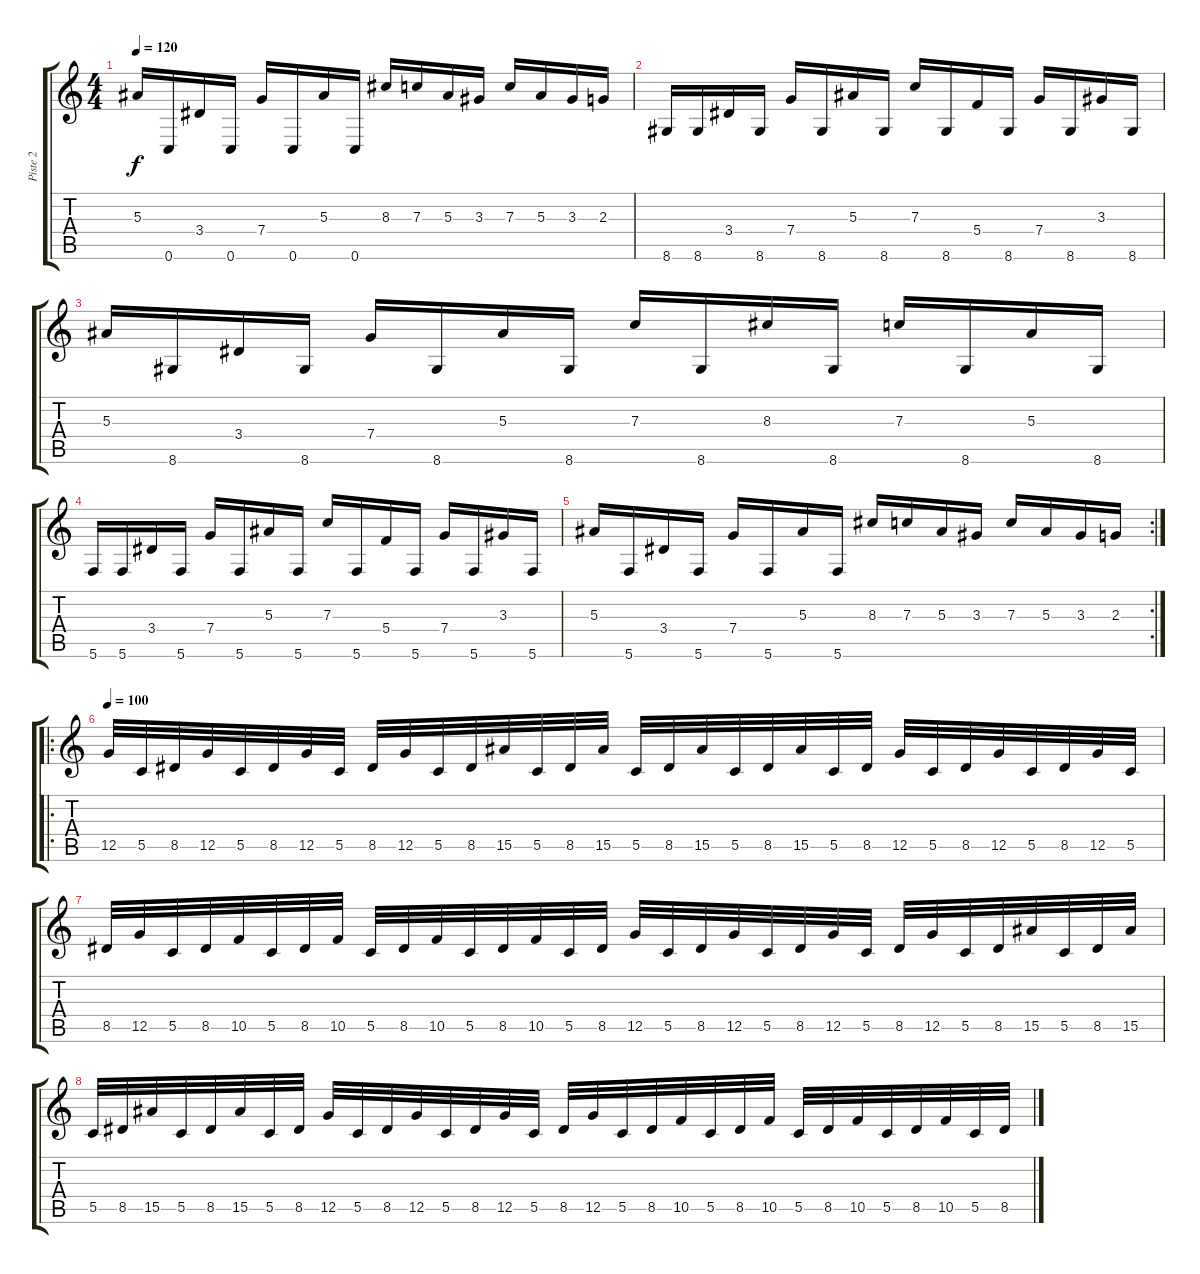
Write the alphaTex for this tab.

\track ("Piste 2" "Piste 2") {instrument distortionguitar}
\staff {score tabs}
\tuning (D4 A3 F3 C3 G2 C2) {hide}
\ts (4 4)
\tempo 120
\clef g2
\ks c
5.3.16{dy f} 0.6.16 3.4.16 0.6.16 7.4.16 0.6.16 5.3.16 0.6.16 8.3.16 7.3.16 5.3.16 3.3.16 7.3.16 5.3.16 3.3.16 2.3.16 |
8.6.16 8.6.16 3.4.16 8.6.16 7.4.16 8.6.16 5.3.16 8.6.16 7.3.16 8.6.16 5.4.16 8.6.16 7.4.16 8.6.16 3.3.16 8.6.16 |
5.3.16 8.6.16 3.4.16 8.6.16 7.4.16 8.6.16 5.3.16 8.6.16 7.3.16 8.6.16 8.3.16 8.6.16 7.3.16 8.6.16 5.3.16 8.6.16 |
5.6.16 5.6.16 3.4.16 5.6.16 7.4.16 5.6.16 5.3.16 5.6.16 7.3.16 5.6.16 5.4.16 5.6.16 7.4.16 5.6.16 3.3.16 5.6.16 |
\rc 2
5.3.16 5.6.16 3.4.16 5.6.16 7.4.16 5.6.16 5.3.16 5.6.16 8.3.16 7.3.16 5.3.16 3.3.16 7.3.16 5.3.16 3.3.16 2.3.16 |
\ro
\tempo 100
12.5.32 5.5.32 8.5.32 12.5.32 5.5.32 8.5.32 12.5.32 5.5.32 8.5.32 12.5.32 5.5.32 8.5.32 15.5.32 5.5.32 8.5.32 15.5.32 5.5.32 8.5.32 15.5.32 5.5.32 8.5.32 15.5.32 5.5.32 8.5.32 12.5.32 5.5.32 8.5.32 12.5.32 5.5.32 8.5.32 12.5.32 5.5.32 |
8.5.32 12.5.32 5.5.32 8.5.32 10.5.32 5.5.32 8.5.32 10.5.32 5.5.32 8.5.32 10.5.32 5.5.32 8.5.32 10.5.32 5.5.32 8.5.32 12.5.32 5.5.32 8.5.32 12.5.32 5.5.32 8.5.32 12.5.32 5.5.32 8.5.32 12.5.32 5.5.32 8.5.32 15.5.32 5.5.32 8.5.32 15.5.32 |
5.5.32 8.5.32 15.5.32 5.5.32 8.5.32 15.5.32 5.5.32 8.5.32 12.5.32 5.5.32 8.5.32 12.5.32 5.5.32 8.5.32 12.5.32 5.5.32 8.5.32 12.5.32 5.5.32 8.5.32 10.5.32 5.5.32 8.5.32 10.5.32 5.5.32 8.5.32 10.5.32 5.5.32 8.5.32 10.5.32 5.5.32 8.5.32
